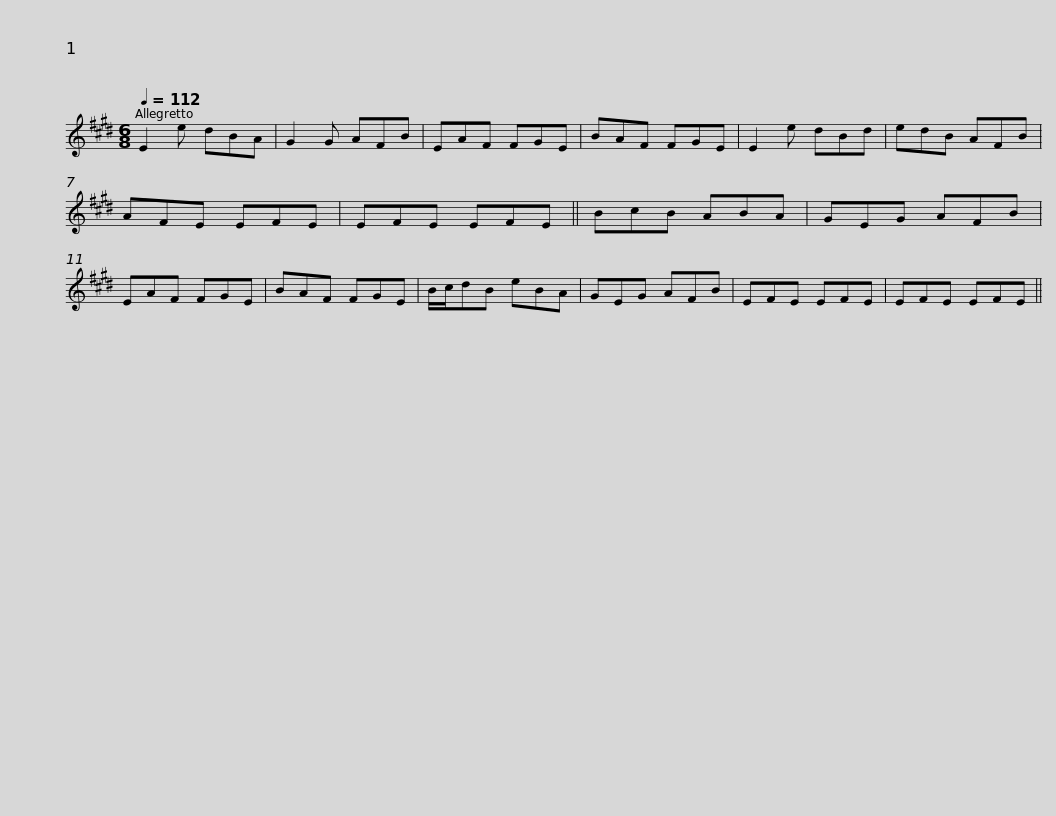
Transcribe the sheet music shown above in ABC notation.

X:1
L:1/8
Q:1/4=112
M:6/8
I:linebreak $
K:E
V:1 treble
V:1
 E2 e dBA | G2 G AFB | EAF FGE | BAF FGE | E2 e dBd | %5
 edB AFB | AFE EFE |$ EFE EFE || BcB ABA | GEG AFB | %10
 EAF FGE | BAF FGE | B/c/dB eBA | GEG AFB |$ EFE EFE | %15
 EFE EFE || %16
